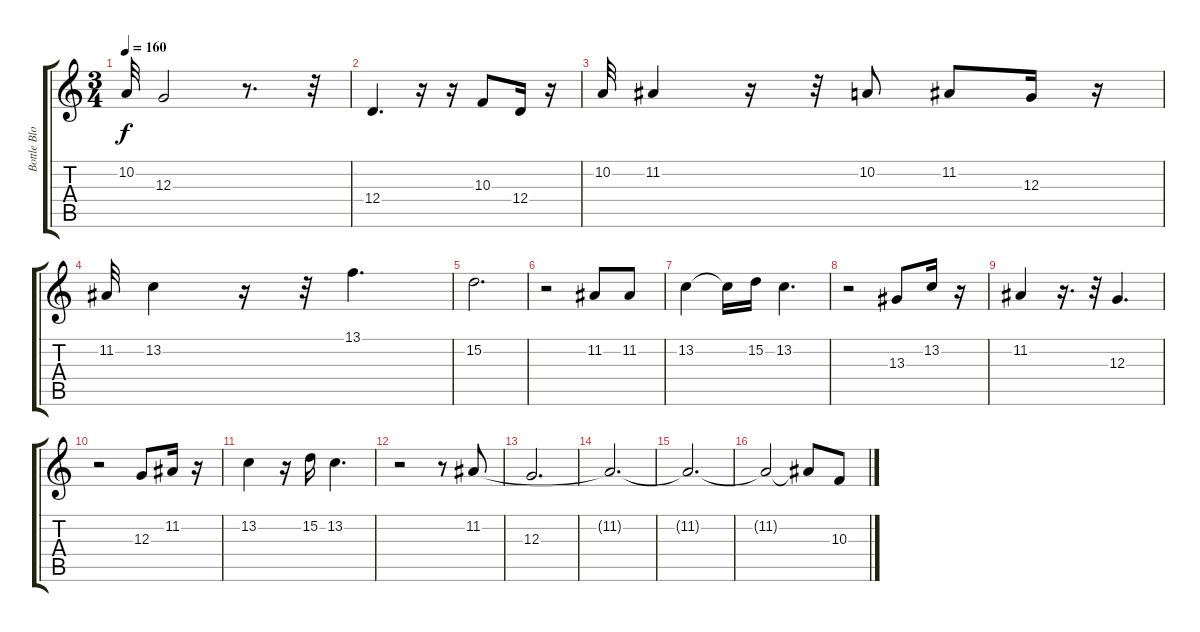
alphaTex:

\track ("Bottle Blow Lead" "Bottle Blo") {instrument blownbottle}
\staff {score tabs}
\tuning (E4 B3 G3 D3 A2 E2) {hide}
\ts (3 4)
\tempo 160
\clef g2
\ks c
10.2.32{dy f} 12.3.2 r.8{d} r.32 |
12.4.4{d} r.16 r.16 10.3.8 12.4.16 r.16 |
10.2.32 11.2.4 r.16 r.32 10.2.8 11.2.8 12.3.16 r.16 |
11.2.32 13.2.4 r.16 r.32 13.1.4{d} |
15.2.2{d} |
r.2 11.2.8 11.2.8 |
13.2.4 13.2{t}.16 15.2.16 13.2.4{d} |
r.2 13.3.8 13.2.16 r.16 |
11.2.4 r.16{d} r.32 12.3.4{d} |
r.2 12.3.8 11.2.16 r.16 |
13.2.4 r.16 15.2.16 13.2.4{d} |
r.2 r.8 11.2.8 |
12.3.2{d} |
11.2{t}.2{d} |
11.2{t}.2{d} |
11.2{t}.2 11.2{t}.8 10.3.8
